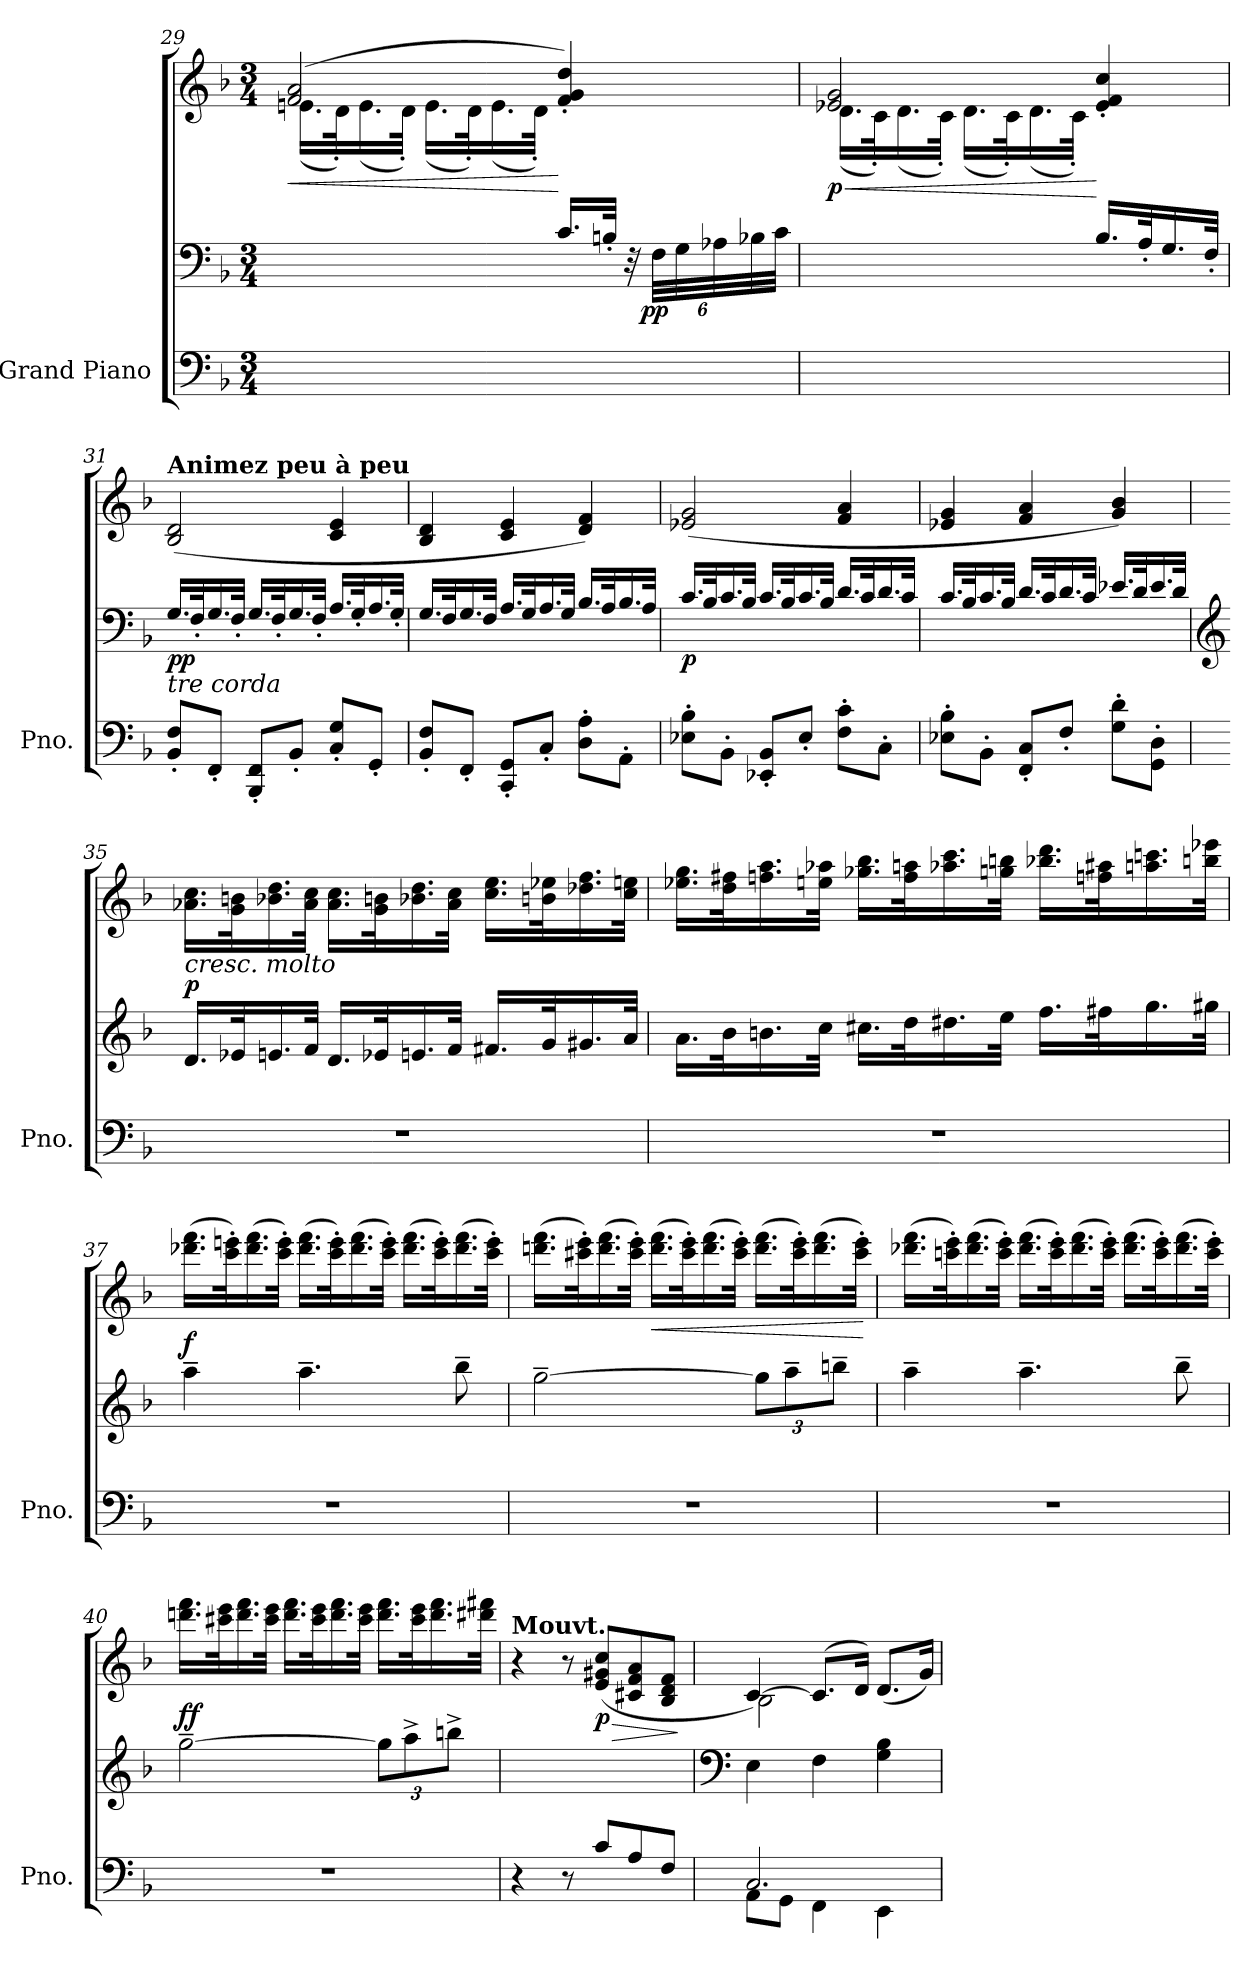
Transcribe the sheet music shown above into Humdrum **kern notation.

**kern	**kern	**kern	**dynam
*part1	*part1	*part1	*part1
*staff3	*staff2	*staff1	*staff1/2/3
*I"Grand Piano	*	*	*
*I'Pno.	*	*	*
!!LO:LB:g=z
*clefF4	*clefF4	*clefG2	*
*k[b-]	*k[b-]	*k[b-]	*
*M3/4	*M3/4	*M3/4	*
=29	=29	=29	=29
!	!	!	!LO:HP:b
*	*	*^	*
!	!	!	!	!LO:DY:n=1:b
!	!	!	!	!LO:DY:n=2:b
2.ryy	2ryy	(>2f/ 2a/	(<16.en\LL	< p other-dynamics
.	.	.	32d'<\K)	.
.	.	.	(<16.e\	.
.	.	.	32d'<\JJk)	.
.	.	.	(<16.e\LL	.
.	.	.	32d'<\K)	.
.	.	.	(<16.e\	.
.	.	.	32d'<\JJk)	.
.	16.c/LL	4f/'> 4g/'> 4dd/'>)	4ryy	[
.	32Bn'>/JJk	.	.	.
*	*Xbrackettup	*	*	*
.	48r	.	.	.
!	!	!	!	!LO:DY:n=3:b=2
.	(>48F\LLL	.	.	pp
.	48G\	.	.	.
.	48A-X\	.	.	.
.	48B-X\	.	.	.
.	48c\JJJ	.	.	.
=30	=30	=30	=30	=30
!	!	!	!	!LO:HP:b
!	!	!	!	!LO:DY:n=1:b
2.ryy	2ryy	(>2e-X/ 2g/	(<16.d\LL)	< p
.	.	.	32c'<\K)	.
.	.	.	(<16.d\	.
.	.	.	32c'<\JJk)	.
.	.	.	(<16.d\LL	.
.	.	.	32c'<\K)	.
.	.	.	(<16.d\	.
.	.	.	32c'<\JJk)	.
.	16.B-/LL	4e-/'> 4f/'> 4cc/'>)	4ryy	[
.	32A'/K	.	.	.
.	16.G/	.	.	.
.	32F'/JJk	.	.	.
*	*	*v	*v	*
!!LO:LB:g=z
=31	=31	=31	=31
!	!	!LO:TX:a:B:t=Animez peu à peu	!
!LO:TX:i:t=tre corda	!	!	!
!	!	!	!LO:DY:b=2
8BB-/' 8F/'L	16.G/LL	(<2B-/ 2d/	pp
.	32F'/K	.	.
8FF'/J	16.G/	.	.
.	32F'/JJk	.	.
8BBB-/' 8FF/'L	16.G/LL	.	.
.	32F'/K	.	.
8BB-'/J	16.G/	.	.
.	32F'/JJk	.	.
8C/' 8G/'L	16.A/LL	4c/ 4e/	.
.	32G'/K	.	.
8GG'/J	16.A/	.	.
.	32G'/JJk	.	.
=32	=32	=32	=32
8BB-/' 8F/'L	16.G/LL	4B-/ 4d/	.
.	32F/K	.	.
8FF'/J	16.G/	.	.
.	32F/JJk	.	.
8CC/' 8GG/'L	16.A/LL	4c/ 4e/	.
.	32G/K	.	.
8C'/J	16.A/	.	.
.	32G/JJk	.	.
8D\' 8A\'L	16.B-/LL	4d/ 4f/)	.
.	32A/K	.	.
8AA'\J	16.B-/	.	.
.	32A/JJk	.	.
!!LO:PB:g=z
=33	=33	=33	=33
!	!	!	!LO:DY:b=2
8E-X\' 8B-\'L	16.c/LL	(<2e-X/ 2g/	p
.	32B-/K	.	.
8BB-'\J	16.c/	.	.
.	32B-/JJk	.	.
8EE-X/' 8BB-/'L	16.c/LL	.	.
.	32B-/K	.	.
8E-'/J	16.c/	.	.
.	32B-/JJk	.	.
8F\' 8c\'L	16.d/LL	4f/ 4a/	.
.	32c/K	.	.
8C'\J	16.d/	.	.
.	32c/JJk	.	.
=34	=34	=34	=34
8E-X\' 8B-\'L	16.c/LL	4e-X/ 4g/	.
.	32B-/K	.	.
8BB-'\J	16.c/	.	.
.	32B-/JJk	.	.
8FF/' 8C/'L	16.d/LL	4f/ 4a/	.
.	32c/K	.	.
8F'/J	16.d/	.	.
.	32c/JJk	.	.
8G\' 8d\'L	16.e-X/LL	4g/ 4b-/)	.
.	32d/K	.	.
8GG\' 8D\'J	16.e-/	.	.
.	32d/JJk	.	.
!!LO:LB:g=z
=35	=35	=35	=35
*	*clefG2	*	*
!	!LO:TX:a:i:t=cresc. molto	!	!
!	!	!	!LO:DY:a=2
2.r	16.d/LL	16.a-X\ 16.cc\LL	p
.	32e-X/K	32g\ 32bn\K	.
.	16.en/	16.b-X\ 16.dd\	.
.	32f/JJk	32a-\ 32cc\JJk	.
.	16.d/LL	16.a-\ 16.cc\LL	.
.	32e-X/K	32g\ 32bn\K	.
.	16.en/	16.b-X\ 16.dd\	.
.	32f/JJk	32a-\ 32cc\JJk	.
.	16.f#X/LL	16.cc\ 16.ee\LL	.
.	32g/K	32bn\ 32ee-X\K	.
.	16.g#X/	16.dd-X\ 16.ff\	.
.	32a/JJk	32cc\ 32een\JJk	.
=36	=36	=36	=36
2.r	16.a\LL	16.ee-X\ 16.gg\LL	.
.	32b-\K	32dd\ 32ff#X\K	.
.	16.bn\	16.ffn\ 16.aa\	.
.	32cc\JJk	32een\ 32aa-X\JJk	.
.	16.cc#X\LL	16.gg-X\ 16.bb-\LL	.
.	32dd\K	32ff\ 32aan\K	.
.	16.dd#X\	16.aa-X\ 16.ccc\	.
.	32ee\JJk	32ggn\ 32bbn\JJk	.
.	16.ff\LL	16.bb-X\ 16.ddd\LL	.
.	32ff#X\K	32ffn\ 32aa#X\K	.
.	16.gg\	16.aan\ 16.cccn\	.
.	32gg#X\JJk	32bbn\ 32eee-X\JJk	.
!!LO:LB:g=z
=37	=37	=37	=37
!	!	!	!LO:DY:a=2
2.r	4aa~\	(>16.ddd-X\ 16.fff\LL	f
.	.	32ccc\' 32eeen\'K)	.
.	.	(>16.ddd-\ 16.fff\	.
.	.	32ccc\' 32eee\'JJk)	.
.	4.aa~\	(>16.ddd-\ 16.fff\LL	.
.	.	32ccc\' 32eee\'K)	.
.	.	(>16.ddd-\ 16.fff\	.
.	.	32ccc\' 32eee\'JJk)	.
.	.	(>16.ddd-\ 16.fff\LL	.
.	.	32ccc\' 32eee\'K)	.
.	8bb-~\	(>16.ddd-\ 16.fff\	.
.	.	32ccc\' 32eee\'JJk)	.
=38	=38	=38	=38
2.r	[2gg~\	(>16.dddn\ 16.fff\LL	.
.	.	32ccc#X\' 32eee\'K)	.
.	.	(>16.ddd\ 16.fff\	.
.	.	32ccc#\' 32eee\'JJk)	.
!	!	!	!LO:HP:b
.	.	(>16.ddd\ 16.fff\LL	<
.	.	32ccc#\' 32eee\'K)	.
.	.	(>16.ddd\ 16.fff\	.
.	.	32ccc#\' 32eee\'JJk)	.
.	12gg\L]	(>16.ddd\ 16.fff\LL	.
.	12aa~\	.	.
.	.	32ccc#\' 32eee\'K)	.
.	.	(>16.ddd\ 16.fff\	.
.	12bbn~\J	.	.
.	.	32ccc#\' 32eee\'JJk)	.
.	.	.	[
!!LO:LB:g=z
=39	=39	=39	=39
!	!	!	!LO:DY:a=2
!	!	!	!LO:DY:n=1:a=2
2.r	4aa~\	(>16.ddd-X\ 16.fff\LL	other-dynamics f
.	.	32cccn\' 32eee\'K)	.
.	.	(>16.ddd-\ 16.fff\	.
.	.	32ccc\' 32eee\'JJk)	.
.	4.aa~\	(>16.ddd-\ 16.fff\LL	.
.	.	32ccc\' 32eee\'K)	.
.	.	(>16.ddd-\ 16.fff\	.
.	.	32ccc\' 32eee\'JJk)	.
.	.	(>16.ddd-\ 16.fff\LL	.
.	.	32ccc\' 32eee\'K)	.
.	8bb-~\	(>16.ddd-\ 16.fff\	.
.	.	32ccc\' 32eee\'JJk)	.
=40	=40	=40	=40
!	!	!	!LO:DY:a=2
2.r	[2gg~\	16.dddn\ 16.fff\LL	ff
.	.	32ccc#X\ 32eee\K	.
.	.	16.ddd\ 16.fff\	.
.	.	32ccc#\ 32eee\JJk	.
.	.	16.ddd\ 16.fff\LL	.
.	.	32ccc#\ 32eee\K	.
.	.	16.ddd\ 16.fff\	.
.	.	32ccc#\ 32eee\JJk	.
.	12gg\L]	16.ddd\ 16.fff\LL	.
.	12aa^\	.	.
.	.	32ccc#\ 32eee\K	.
.	.	16.ddd\ 16.fff\	.
.	12bbn^\J	.	.
.	.	32ddd#X\ 32fff#X\JJk	.
=41	=41	=41	=41
!	!	!LO:TX:a:B:t=Mouvt.	!
4r	2.ryy	4r	.
8r	.	8r	.
!	!	!	!LO:HP:b
!	!	!	!LO:DY:n=1:b
8c/L	.	(>8e/ 8g#X/ 8cc/L	> p
8A/	.	8c#X/ 8f/ 8a/	.
8F/J	.	8B-/ 8d/ 8f/J	.
.	.	.	]
!!LO:PB:g=z
=42	=42	=42	=42
*	*clefF4	*	*
*^	*	*^	*
8AA\L	2.C/	4E\	[4c/)	2B-\	.
8GG\J	.	.	.	.	.
4FF\	.	4F\	(<8.c/L]	.	.
.	.	.	16d/Jk)	.	.
4EE\	.	4G\ 4B-\	(<8.d/L	4ryy	.
.	.	.	16g/Jk)	.	.
*v	*v	*	*v	*v	*
=	=	=	=
*-	*-	*-	*-
